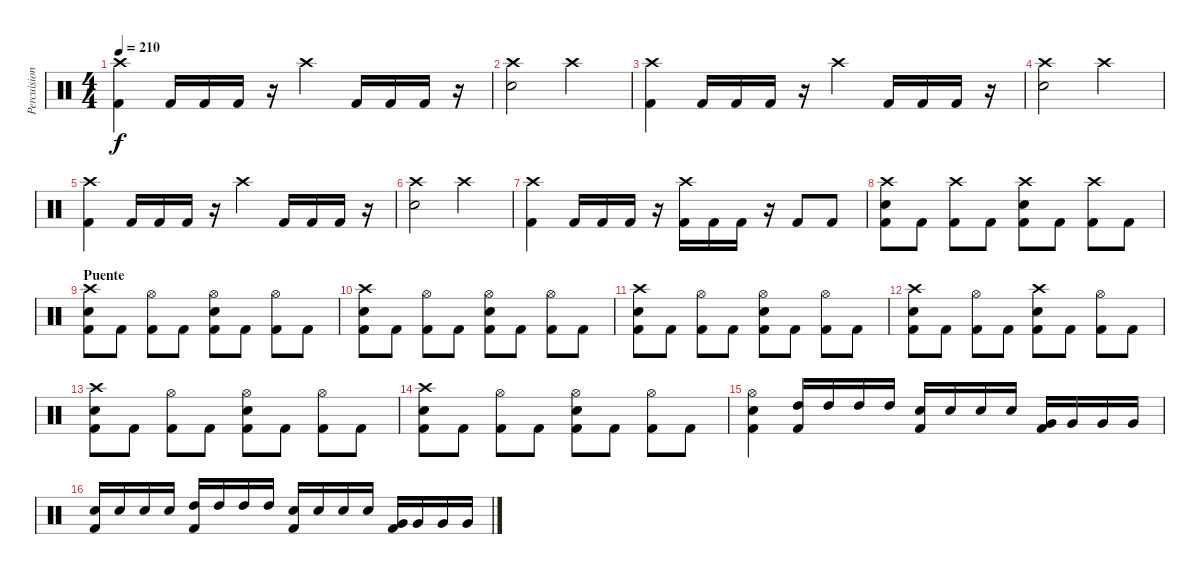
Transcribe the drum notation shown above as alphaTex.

\track ("Percuision" "Percuision") {instrument percussion}
\staff {score}
\articulation defaults
\ts (4 4)
\tempo 210
\clef neutral
\ks c
("Crash high (hit)" "Kick (hit) 2").4{dy f} "Kick (hit) 2".16 "Kick (hit) 2".16 "Kick (hit) 2".16 r.16 "Crash high (hit)".4 "Kick (hit) 2".16 "Kick (hit) 2".16 "Kick (hit) 2".16 r.16 |
("Crash high (hit)" "Electric Snare (hit)").2 "Crash high (hit)".2 |
("Crash high (hit)" "Kick (hit) 2").4 "Kick (hit) 2".16 "Kick (hit) 2".16 "Kick (hit) 2".16 r.16 "Crash high (hit)".4 "Kick (hit) 2".16 "Kick (hit) 2".16 "Kick (hit) 2".16 r.16 |
("Crash high (hit)" "Electric Snare (hit)").2 "Crash high (hit)".2 |
("Crash high (hit)" "Kick (hit) 2").4 "Kick (hit) 2".16 "Kick (hit) 2".16 "Kick (hit) 2".16 r.16 "Crash high (hit)".4 "Kick (hit) 2".16 "Kick (hit) 2".16 "Kick (hit) 2".16 r.16 |
("Crash high (hit)" "Electric Snare (hit)").2 "Crash high (hit)".2 |
("Crash high (hit)" "Kick (hit) 2").4 "Kick (hit) 2".16 "Kick (hit) 2".16 "Kick (hit) 2".16 r.16 ("Crash high (hit)" "Kick (hit) 2").16 "Kick (hit) 2".16 "Kick (hit) 2".16 r.16 "Kick (hit) 2".8 "Kick (hit) 2".8 |
("Crash high (hit)" "Electric Snare (hit)" "Kick (hit) 2").8 "Kick (hit) 2".8 ("Crash high (hit)" "Kick (hit) 2").8 "Kick (hit) 2".8 ("Crash high (hit)" "Electric Snare (hit)" "Kick (hit) 2").8 "Kick (hit) 2".8 ("Crash high (hit)" "Kick (hit) 2").8 "Kick (hit) 2".8 |
\section ("" "Puente")
("Crash high (hit)" "Electric Snare (hit)" "Kick (hit) 2").8 "Kick (hit) 2".8 ("Hi-Hat (open)" "Kick (hit) 2").8 "Kick (hit) 2".8 ("Hi-Hat (open)" "Electric Snare (hit)" "Kick (hit) 2").8 "Kick (hit) 2".8 ("Hi-Hat (open)" "Kick (hit) 2").8 "Kick (hit) 2".8 |
("Crash high (hit)" "Electric Snare (hit)" "Kick (hit) 2").8 "Kick (hit) 2".8 ("Hi-Hat (open)" "Kick (hit) 2").8 "Kick (hit) 2".8 ("Hi-Hat (open)" "Electric Snare (hit)" "Kick (hit) 2").8 "Kick (hit) 2".8 ("Hi-Hat (open)" "Kick (hit) 2").8 "Kick (hit) 2".8 |
("Crash high (hit)" "Electric Snare (hit)" "Kick (hit) 2").8 "Kick (hit) 2".8 ("Hi-Hat (open)" "Kick (hit) 2").8 "Kick (hit) 2".8 ("Hi-Hat (open)" "Electric Snare (hit)" "Kick (hit) 2").8 "Kick (hit) 2".8 ("Hi-Hat (open)" "Kick (hit) 2").8 "Kick (hit) 2".8 |
("Crash high (hit)" "Electric Snare (hit)" "Kick (hit) 2").8 "Kick (hit) 2".8 ("Hi-Hat (open)" "Kick (hit) 2").8 "Kick (hit) 2".8 ("Crash high (hit)" "Electric Snare (hit)" "Kick (hit) 2").8 "Kick (hit) 2".8 ("Hi-Hat (open)" "Kick (hit) 2").8 "Kick (hit) 2".8 |
("Crash high (hit)" "Electric Snare (hit)" "Kick (hit) 2").8 "Kick (hit) 2".8 ("Hi-Hat (open)" "Kick (hit) 2").8 "Kick (hit) 2".8 ("Hi-Hat (open)" "Electric Snare (hit)" "Kick (hit) 2").8 "Kick (hit) 2".8 ("Hi-Hat (open)" "Kick (hit) 2").8 "Kick (hit) 2".8 |
("Crash high (hit)" "Electric Snare (hit)" "Kick (hit) 2").8 "Kick (hit) 2".8 ("Hi-Hat (open)" "Kick (hit) 2").8 "Kick (hit) 2".8 ("Hi-Hat (open)" "Electric Snare (hit)" "Kick (hit) 2").8 "Kick (hit) 2".8 ("Hi-Hat (open)" "Kick (hit) 2").8 "Kick (hit) 2".8 |
("Hi-Hat (open)" "Electric Snare (hit)" "Kick (hit) 2").4 ("High Tom (hit)" "Kick (hit) 2").16 "High Tom (hit)".16 "High Tom (hit)".16 "High Tom (hit)".16 ("Electric Snare (hit)" "Kick (hit) 2").16 "Electric Snare (hit)".16 "Electric Snare (hit)".16 "Electric Snare (hit)".16 ("Very Low Tom (hit)" "Kick (hit) 2").16 "Very Low Tom (hit)".16 "Very Low Tom (hit)".16 "Very Low Tom (hit)".16 |
("Electric Snare (hit)" "Kick (hit) 2").16 "Electric Snare (hit)".16 "Electric Snare (hit)".16 "Electric Snare (hit)".16 ("High Tom (hit)" "Kick (hit) 2").16 "High Tom (hit)".16 "High Tom (hit)".16 "High Tom (hit)".16 ("Electric Snare (hit)" "Kick (hit) 2").16 "Electric Snare (hit)".16 "Electric Snare (hit)".16 "Electric Snare (hit)".16 ("Very Low Tom (hit)" "Kick (hit) 2").16 "Very Low Tom (hit)".16 "Very Low Tom (hit)".16 "Very Low Tom (hit)".16
